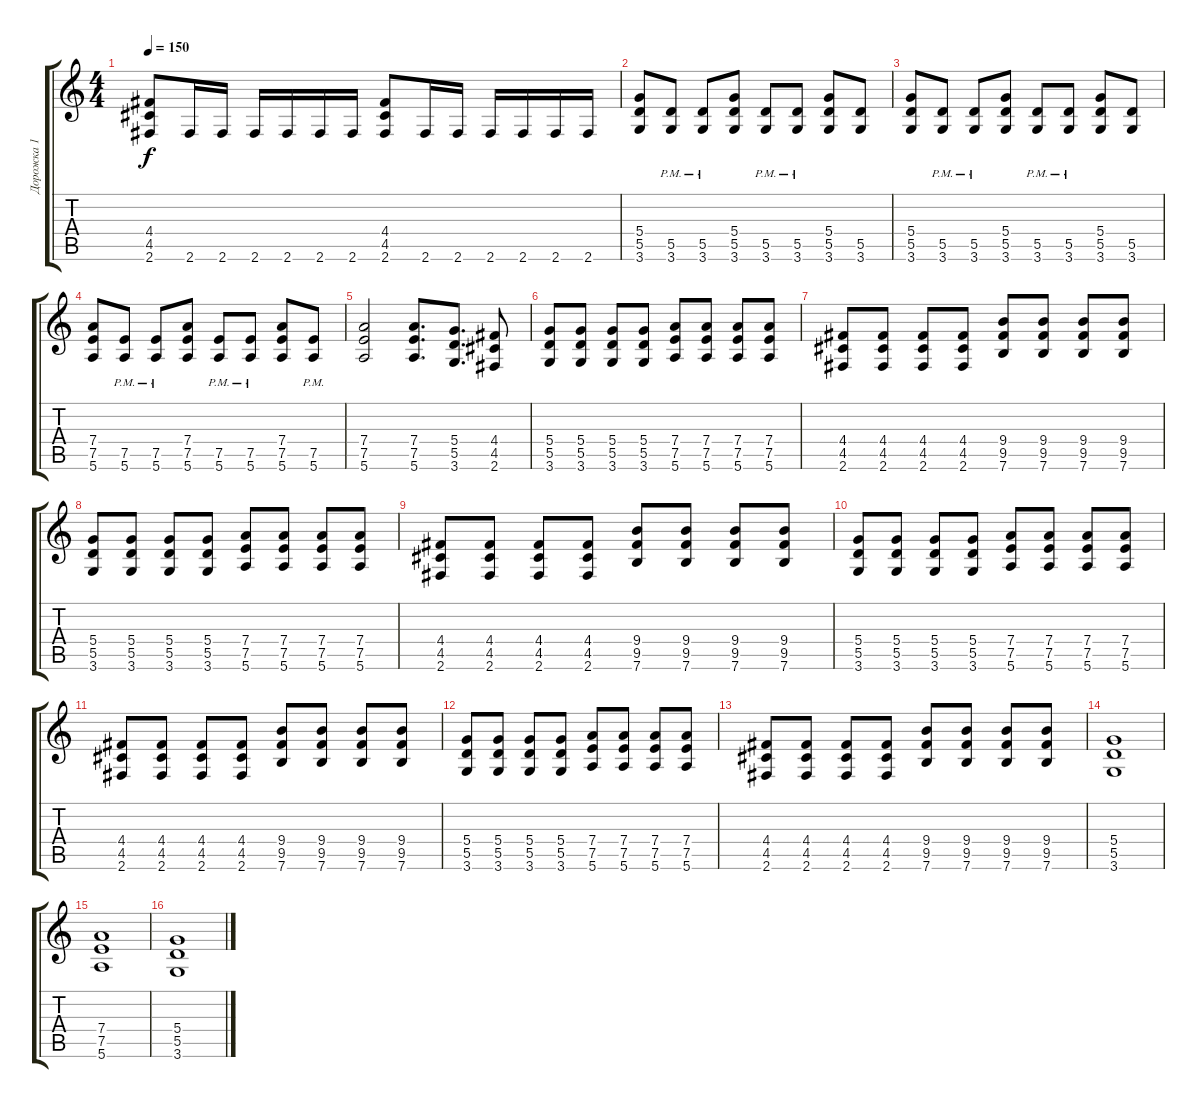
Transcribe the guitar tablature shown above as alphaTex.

\track ("Дорожка 1" "Дорожка 1") {instrument distortionguitar}
\staff {score tabs}
\tuning (E4 B3 G3 D3 A2 E2) {hide}
\ts (4 4)
\tempo 150
\clef g2
\ks c
(4.4 4.5 2.6).8{dy f} 2.6.16 2.6.16 2.6.16 2.6.16 2.6.16 2.6.16 (4.4 4.5 2.6).8 2.6.16 2.6.16 2.6.16 2.6.16 2.6.16 2.6.16 |
(5.4 5.5 3.6).8 (5.5{pm} 3.6{pm}).8 (5.5{pm} 3.6{pm}).8 (5.4 5.5 3.6).8 (5.5{pm} 3.6{pm}).8 (5.5{pm} 3.6{pm}).8 (5.4 5.5 3.6).8 (5.5 3.6).8 |
(5.4 5.5 3.6).8 (5.5{pm} 3.6{pm}).8 (5.5{pm} 3.6{pm}).8 (5.4 5.5 3.6).8 (5.5{pm} 3.6{pm}).8 (5.5{pm} 3.6{pm}).8 (5.4 5.5 3.6).8 (5.5 3.6).8 |
(7.4 7.5 5.6).8 (7.5{pm} 5.6{pm}).8 (7.5{pm} 5.6{pm}).8 (7.4 7.5 5.6).8 (7.5{pm} 5.6{pm}).8 (7.5{pm} 5.6{pm}).8 (7.4 7.5 5.6).8 (7.5{pm} 5.6{pm}).8 |
(7.4 7.5 5.6).2 (7.4 7.5 5.6).8{d} (5.4 5.5 3.6).8{d} (4.4 4.5 2.6).8 |
(5.4 5.5 3.6).8 (5.4 5.5 3.6).8 (5.4 5.5 3.6).8 (5.4 5.5 3.6).8 (7.4 7.5 5.6).8 (7.4 7.5 5.6).8 (7.4 7.5 5.6).8 (7.4 7.5 5.6).8 |
(4.4 4.5 2.6).8 (4.4 4.5 2.6).8 (4.4 4.5 2.6).8 (4.4 4.5 2.6).8 (9.4 9.5 7.6).8 (9.4 9.5 7.6).8 (9.4 9.5 7.6).8 (9.4 9.5 7.6).8 |
(5.4 5.5 3.6).8 (5.4 5.5 3.6).8 (5.4 5.5 3.6).8 (5.4 5.5 3.6).8 (7.4 7.5 5.6).8 (7.4 7.5 5.6).8 (7.4 7.5 5.6).8 (7.4 7.5 5.6).8 |
(4.4 4.5 2.6).8 (4.4 4.5 2.6).8 (4.4 4.5 2.6).8 (4.4 4.5 2.6).8 (9.4 9.5 7.6).8 (9.4 9.5 7.6).8 (9.4 9.5 7.6).8 (9.4 9.5 7.6).8 |
(5.4 5.5 3.6).8 (5.4 5.5 3.6).8 (5.4 5.5 3.6).8 (5.4 5.5 3.6).8 (7.4 7.5 5.6).8 (7.4 7.5 5.6).8 (7.4 7.5 5.6).8 (7.4 7.5 5.6).8 |
(4.4 4.5 2.6).8 (4.4 4.5 2.6).8 (4.4 4.5 2.6).8 (4.4 4.5 2.6).8 (9.4 9.5 7.6).8 (9.4 9.5 7.6).8 (9.4 9.5 7.6).8 (9.4 9.5 7.6).8 |
(5.4 5.5 3.6).8 (5.4 5.5 3.6).8 (5.4 5.5 3.6).8 (5.4 5.5 3.6).8 (7.4 7.5 5.6).8 (7.4 7.5 5.6).8 (7.4 7.5 5.6).8 (7.4 7.5 5.6).8 |
(4.4 4.5 2.6).8 (4.4 4.5 2.6).8 (4.4 4.5 2.6).8 (4.4 4.5 2.6).8 (9.4 9.5 7.6).8 (9.4 9.5 7.6).8 (9.4 9.5 7.6).8 (9.4 9.5 7.6).8 |
(5.4 5.5 3.6).1 |
(7.4 7.5 5.6).1 |
(5.4 5.5 3.6).1
